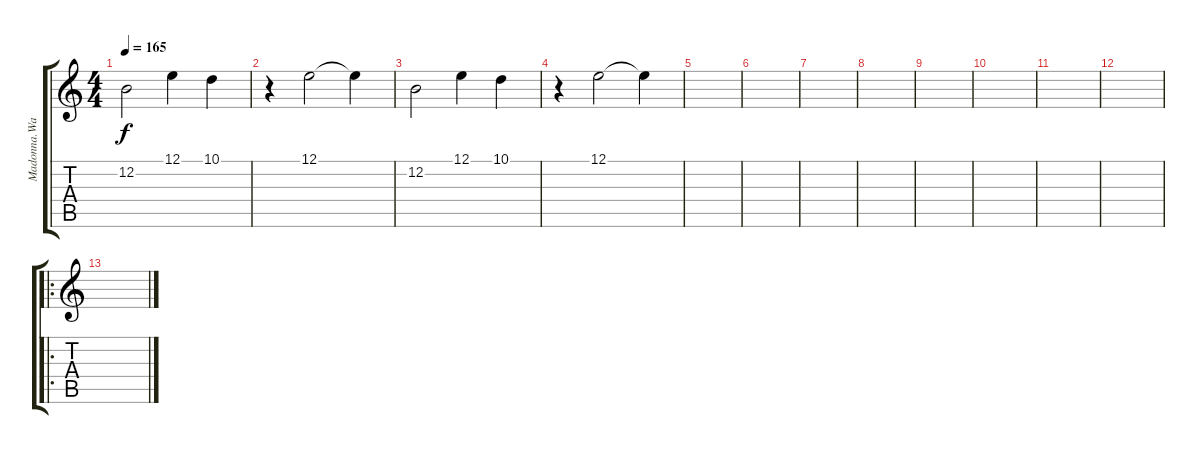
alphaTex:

\track ("Madonna.Wayne.Gacy" "Madonna.Wa") {instrument pad7halo}
\staff {score tabs}
\tuning (E4 B3 G3 D3 A2 D2) {hide}
\ts (4 4)
\tempo 165
\clef g2
\ks c
12.2.2{dy f} 12.1.4 10.1.4 |
r.4 12.1.2 12.1{t}.4 |
12.2.2 12.1.4 10.1.4 |
r.4 12.1.2 12.1{t}.4 |
|
|
|
|
|
|
|
|
\ro
